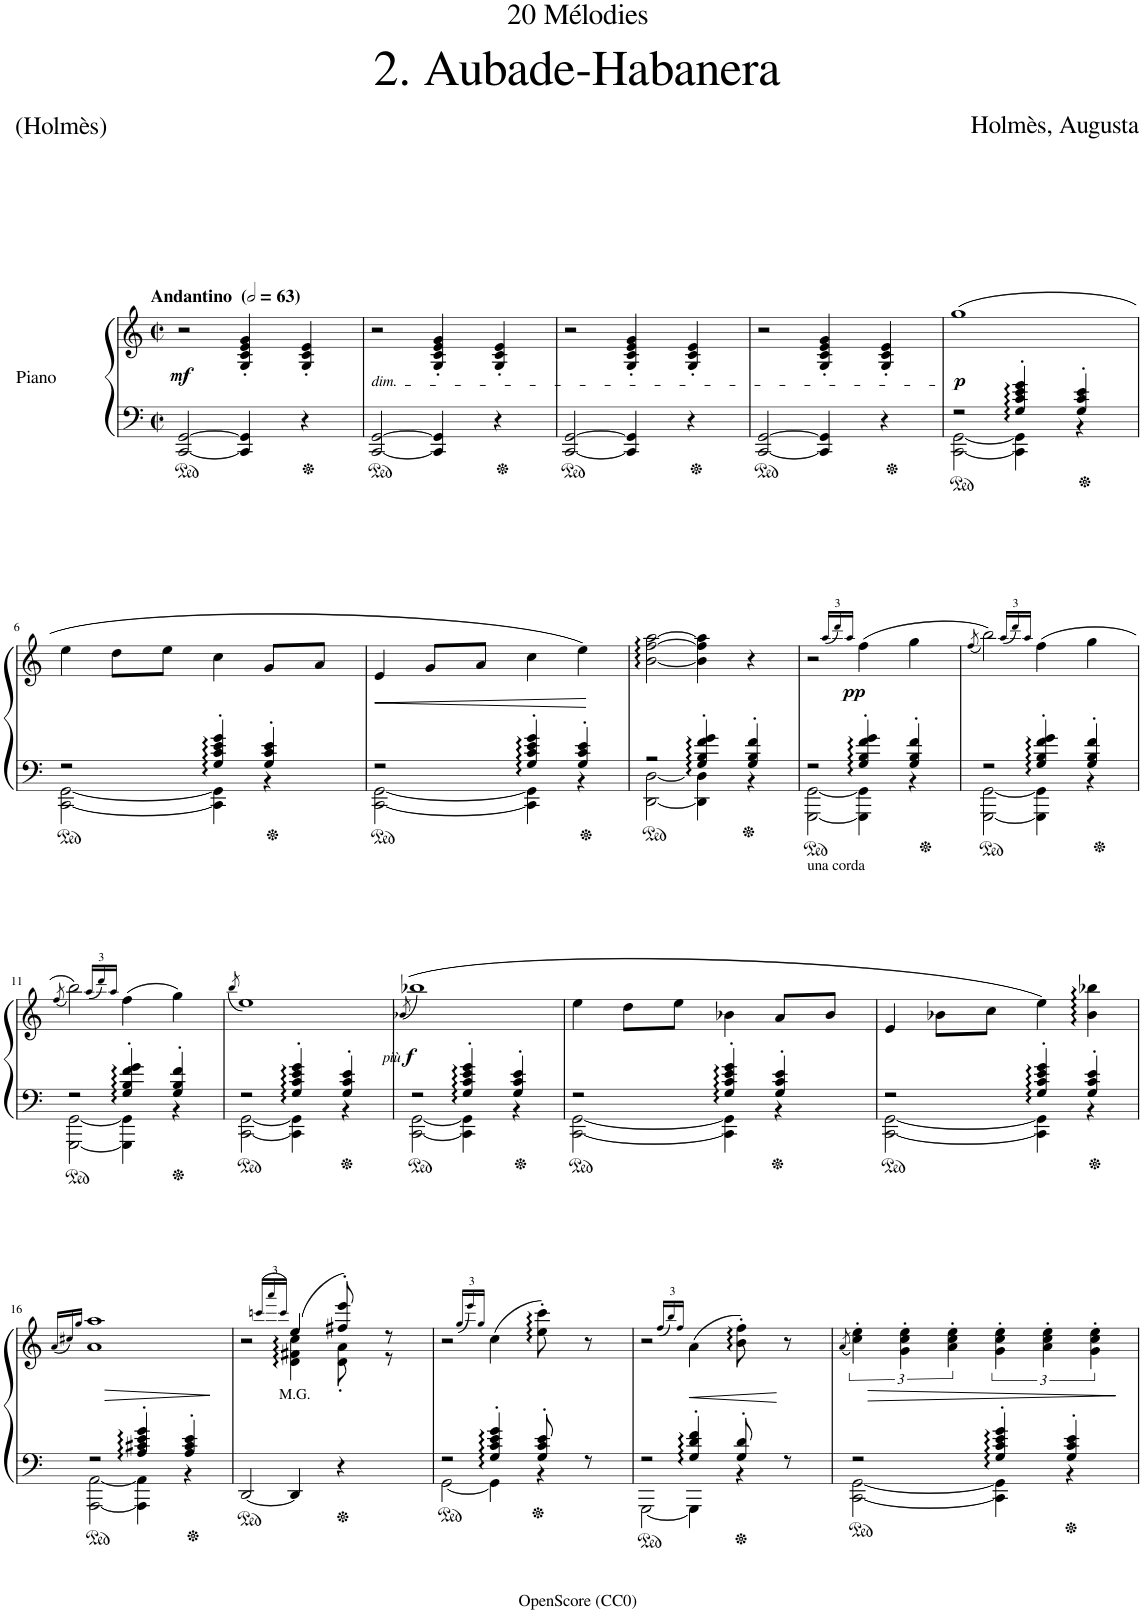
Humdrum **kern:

**kern	**kern	**dynam	**kern
*part2	*part2	*part2	*part1
*staff3	*staff2	*staff2/3	*staff1
*I"Piano	*	*	*I"Chant Voice
*I'Pno	*	*	*
*clefF4	*clefG2	*	*clefG2
*k[]	*k[]	*	*k[]
*M2/2	*M2/2	*	*M2/2
*met(c|)	*met(c|)	*	*met(c|)
*MM126	*MM126	*	*MM126
=1	=1	=1	=1
!	!	!	!LO:TX:a:B:t=Andantino
!	!	!LO:DY:b	!
[2CC/ [2GG/	2r	mf	1r
4CC/] 4GG/]	4G/' 4c/' 4e/' 4g/'	.	.
4r	4G/' 4c/' 4e/'	.	.
=2	=2	=2	=2
!	!LO:TX:b:i:t=dim.	!	!
[2CC/ [2GG/	2r	.	1r
4CC/] 4GG/]	4G/' 4c/' 4e/' 4g/'	.	.
4r	4G/' 4c/' 4e/'	.	.
=3	=3	=3	=3
[2CC/ [2GG/	2r	.	1r
4CC/] 4GG/]	4G/' 4c/' 4e/' 4g/'	.	.
4r	4G/' 4c/' 4e/'	.	.
=4	=4	=4	=4
[2CC/ [2GG/	2r	.	1r
4CC/] 4GG/]	4G/' 4c/' 4e/' 4g/'	.	.
4r	4G/' 4c/' 4e/'	.	.
=5	=5	=5	=5
*^	*	*	*
!	!	!	!LO:DY:b	!
2r	[2CC\ [2GG\	(1gg	p	1r
4G/' 4c/' 4e/' 4g/'	4CC\] 4GG\]	.	.	.
4G/' 4c/' 4e/'	4r	.	.	.
!!LO:LB:g=z
=6	=6	=6	=6	=6
2r	[2CC\ [2GG\	4ee\	.	1r
.	.	8dd\L	.	.
.	.	8ee\J	.	.
4G/' 4c/' 4e/' 4g/'	4CC\] 4GG\]	4cc\	.	.
4G/' 4c/' 4e/'	4r	8g/L	.	.
.	.	8a/J	.	.
=7	=7	=7	=7	=7
!	!	!	!LO:HP:b	!
2r	[2CC\ [2GG\	4e/	<	1r
.	.	8g/L	.	.
.	.	8a/J	.	.
4G/' 4c/' 4e/' 4g/'	4CC\] 4GG\]	4cc\	.	.
4G/' 4c/' 4e/'	4r	4ee\)	.	.
*v	*v	*	*	*
.	.	[	.
=8	=8	=8	=8
*^	*	*	*
2r	[2DD\ [2D\	[2b\ [2ff\ [2aa\	.	1r
4G/' 4B/' 4f/' 4g/'	4DD\] 4D\]	4b\] 4ff\] 4aa\]	.	.
4G/' 4B/' 4f/'	4r	4r	.	.
=9	=9	=9	=9	=9
!LO:TX:b:t=una corda	!	!	!	!
2r	[2GGG\ [2GG\	2r	.	1r
.	.	(16qaa/LL	.	.
.	.	16qddd/)	.	.
.	.	16qaa/JJ	.	.
!	!	!	!LO:DY:b	!
4G/' 4B/' 4f/' 4g/'	4GGG\] 4GG\]	(4ff\	pp	.
4G/' 4B/' 4f/'	4r	4gg\	.	.
=10	=10	=10	=10	=10
.	.	(8qff/	.	.
2r	[2GGG\ [2GG\	2bb\))	.	1r
.	.	(16qaa/LL	.	.
.	.	16qddd/)	.	.
.	.	16qaa/JJ	.	.
4G/' 4B/' 4f/' 4g/'	4GGG\] 4GG\]	(4ff\	.	.
4G/' 4B/' 4f/'	4r	4gg\	.	.
!!LO:LB:g=z
=11	=11	=11	=11	=11
.	.	(8qff/	.	.
2r	[2GGG\ [2GG\	2bb\))	.	1r
.	.	(16qaa/LL	.	.
.	.	16qddd/)	.	.
.	.	16qaa/JJ	.	.
4G/' 4B/' 4f/' 4g/'	4GGG\] 4GG\]	(>4ff\	.	.
4G/' 4B/' 4f/'	4r	4gg\)	.	.
=12	=12	=12	=12	=12
.	.	(8qbb/	.	.
2r	[2CC\ [2GG\	1ee)	.	1r
4G/' 4c/' 4e/' 4g/'	4CC\] 4GG\]	.	.	.
4G/' 4c/' 4e/'	4r	.	.	.
=13	=13	=13	=13	=13
.	.	((8qb-X/	.	.
!	!	!	!LO:DY:b	!
!	!	!	!LO:DY:n=1:b	!
2r	[2CC\ [2GG\	1bb-X)	other-dynamics f	1r
4G/' 4c/' 4e/' 4g/'	4CC\] 4GG\]	.	.	.
4G/' 4c/' 4e/'	4r	.	.	.
=14	=14	=14	=14	=14
2r	[2CC\ [2GG\	4ee\	.	1r
.	.	8dd\L	.	.
.	.	8ee\J	.	.
4G/' 4c/' 4e/' 4g/'	4CC\] 4GG\]	4b-X\	.	.
4G/' 4c/' 4e/'	4r	8a/L	.	.
.	.	8b-/J	.	.
=15	=15	=15	=15	=15
2r	[2CC\ [2GG\	4e/	.	1r
.	.	8b-X\L	.	.
.	.	8cc\J	.	.
4G/' 4c/' 4e/' 4g/'	4CC\] 4GG\]	4ee\)	.	.
4G/' 4c/' 4e/'	4r	4b-\ 4bb-X\	.	.
!!LO:LB:g=z
=16	=16	=16	=16	=16
.	.	(16qa/LL	.	.
.	.	16qcc#X/)	.	.
.	.	16qgg/JJ	.	.
2r	[2AAA\ [2AA\	1a 1aa	.	1r
4A/' 4c#X/' 4e/' 4g/'	4AAA\] 4AA\]	.	.	.
4A/' 4c#/' 4e/'	4r	.	.	.
*v	*v	*	*	*
=17	=17	=17	=17
*	*^	*	*
[2DD/	2r	2ryy	.	1r
.	(16qcccn/LL	.	.	.
.	16qaaa/	.	.	.
.	16qccc/JJ)	.	.	.
!	!LO:TX:b:t=M.G.	!	!	!
4DD/]	(>4ee/	4d\ 4f#X\ 4cc\	.	.
4r	8ff#X/'> 8eee/'>)	8d\' 8a\'	.	.
.	8r	8r	.	.
*	*v	*v	*	*
=18	=18	=18	=18
*^	*	*	*
2r	[2GG\	2r	.	1r
.	.	(16qgg/LL	.	.
.	.	16qeee/)	.	.
.	.	16qgg/JJ	.	.
4G/' 4c/' 4e/' 4g/'	4GG\]	(>4cc\	.	.
8G/' 8c/' 8e/'	4r	8ee\'> 8ccc\'>)	.	.
8r	.	8r	.	.
=19	=19	=19	=19	=19
2r	[2GGG\	2r	.	1r
.	.	(16qff/LL	.	.
.	.	16qbb/)	.	.
.	.	16qff/JJ	.	.
4G/' 4d/' 4f/'	4GGG\]	(>4a\	.	.
8G/' 8d/'	4r	8b\'> 8ff\'>)	.	.
8r	.	8r	.	.
=20	=20	=20	=20	=20
.	.	(8qa/	.	.
2r	[2CC\ [2GG\	6cc\' 6ee\')	.	1r
.	.	6g\' 6cc\' 6ee\'	.	.
.	.	6a\' 6cc\' 6ee\'	.	.
4G/' 4c/' 4e/' 4g/'	4CC\] 4GG\]	6g\' 6cc\' 6ee\'	.	.
.	.	6a\' 6cc\' 6ee\'	.	.
4G/' 4c/' 4e/'	4r	.	.	.
.	.	6g\' 6cc\' 6ee\'	.	.
*v	*v	*	*	*
=	=	=	=
*-	*-	*-	*-
